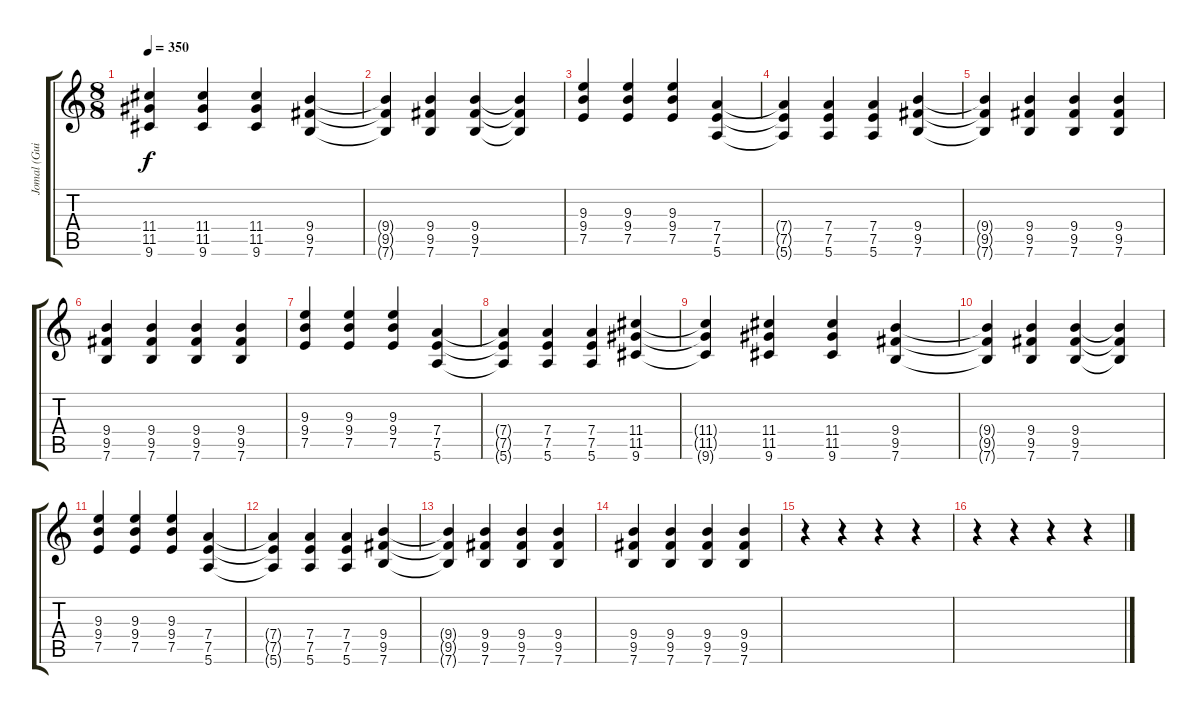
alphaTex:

\track ("Jomal (Guitar 1)" "Jomal (Gui") {solo instrument overdrivenguitar}
\staff {score tabs}
\tuning (E4 B3 G3 D3 A2 E2) {hide}
\ts (8 8)
\tempo 350
\clef g2
\ks c
(11.4{t} 11.5{t} 9.6{t}).4{dy f} (11.4 11.5 9.6).4 (11.4 11.5 9.6).4 (9.4 9.5 7.6).4 |
(9.4{t} 9.5{t} 7.6{t}).4 (9.4 9.5 7.6).4 (9.4 9.5 7.6).4 (9.4{t} 9.5{t} 7.6{t}).4 |
(9.3 9.4 7.5).4 (9.3 9.4 7.5).4 (9.3 9.4 7.5).4 (7.4 7.5 5.6).4 |
(7.4{t} 7.5{t} 5.6{t}).4 (7.4 7.5 5.6).4 (7.4 7.5 5.6).4 (9.4 9.5 7.6).4 |
(9.4{t} 9.5{t} 7.6{t}).4 (9.4 9.5 7.6).4 (9.4 9.5 7.6).4 (9.4 9.5 7.6).4 |
(9.4 9.5 7.6).4 (9.4 9.5 7.6).4 (9.4 9.5 7.6).4 (9.4 9.5 7.6).4 |
(9.3 9.4 7.5).4 (9.3 9.4 7.5).4 (9.3 9.4 7.5).4 (7.4 7.5 5.6).4 |
(7.4{t} 7.5{t} 5.6{t}).4 (7.4 7.5 5.6).4 (7.4 7.5 5.6).4 (11.4 11.5 9.6).4 |
(11.4{t} 11.5{t} 9.6{t}).4 (11.4 11.5 9.6).4 (11.4 11.5 9.6).4 (9.4 9.5 7.6).4 |
(9.4{t} 9.5{t} 7.6{t}).4 (9.4 9.5 7.6).4 (9.4 9.5 7.6).4 (9.4{t} 9.5{t} 7.6{t}).4 |
(9.3 9.4 7.5).4 (9.3 9.4 7.5).4 (9.3 9.4 7.5).4 (7.4 7.5 5.6).4 |
(7.4{t} 7.5{t} 5.6{t}).4 (7.4 7.5 5.6).4 (7.4 7.5 5.6).4 (9.4 9.5 7.6).4 |
(9.4{t} 9.5{t} 7.6{t}).4 (9.4 9.5 7.6).4 (9.4 9.5 7.6).4 (9.4 9.5 7.6).4 |
(9.4 9.5 7.6).4 (9.4 9.5 7.6).4 (9.4 9.5 7.6).4 (9.4 9.5 7.6).4 |
r.4 r.4 r.4 r.4 |
r.4 r.4 r.4 r.4
